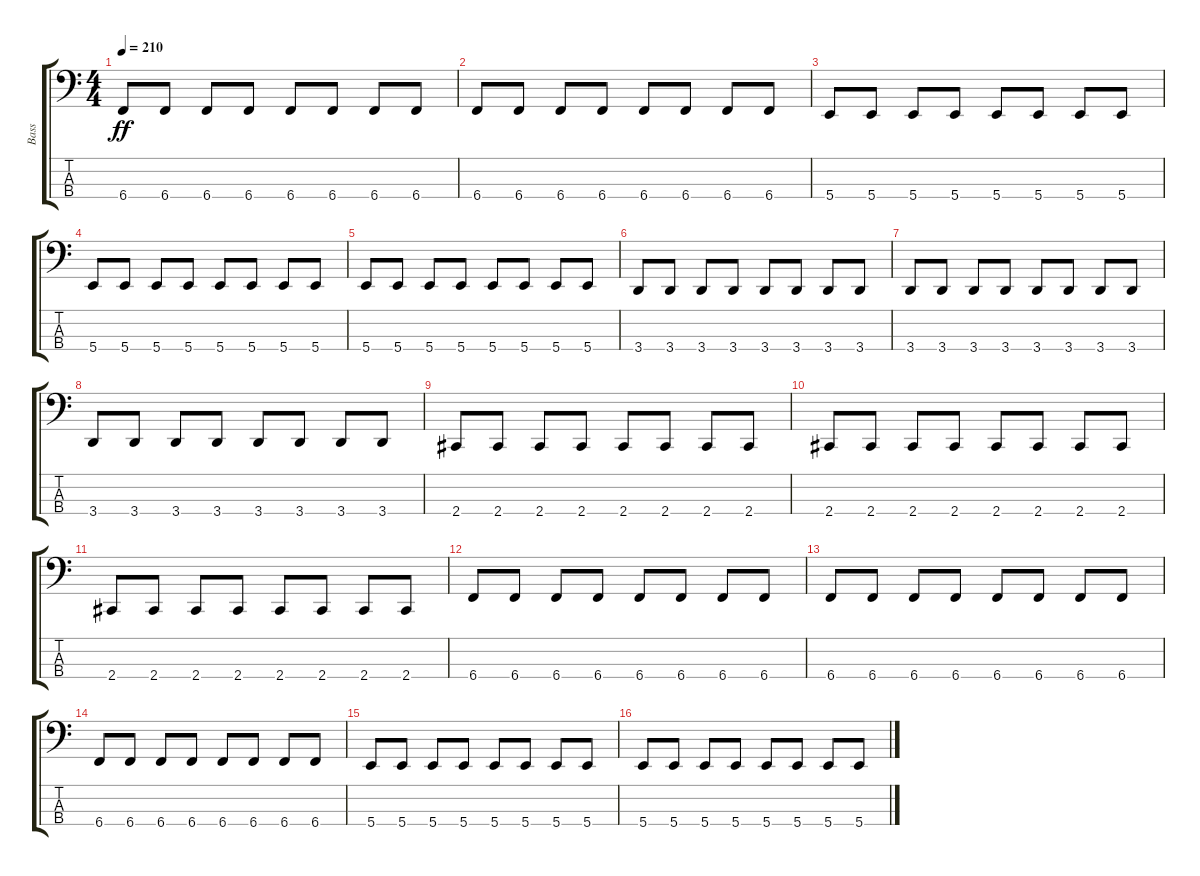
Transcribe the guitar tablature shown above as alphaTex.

\track ("Bass" "Bass") {instrument electricbassfinger}
\staff {score tabs}
\tuning (D2 A1 E1 B0) {hide}
\ts (4 4)
\tempo 210
\clef f4
\ks c
6.4.8{dy ff} 6.4.8 6.4.8 6.4.8 6.4.8 6.4.8 6.4.8 6.4.8 |
6.4.8 6.4.8 6.4.8 6.4.8 6.4.8 6.4.8 6.4.8 6.4.8 |
5.4.8 5.4.8 5.4.8 5.4.8 5.4.8 5.4.8 5.4.8 5.4.8 |
5.4.8 5.4.8 5.4.8 5.4.8 5.4.8 5.4.8 5.4.8 5.4.8 |
5.4.8 5.4.8 5.4.8 5.4.8 5.4.8 5.4.8 5.4.8 5.4.8 |
3.4.8 3.4.8 3.4.8 3.4.8 3.4.8 3.4.8 3.4.8 3.4.8 |
3.4.8 3.4.8 3.4.8 3.4.8 3.4.8 3.4.8 3.4.8 3.4.8 |
3.4.8 3.4.8 3.4.8 3.4.8 3.4.8 3.4.8 3.4.8 3.4.8 |
2.4.8 2.4.8 2.4.8 2.4.8 2.4.8 2.4.8 2.4.8 2.4.8 |
2.4.8 2.4.8 2.4.8 2.4.8 2.4.8 2.4.8 2.4.8 2.4.8 |
2.4.8 2.4.8 2.4.8 2.4.8 2.4.8 2.4.8 2.4.8 2.4.8 |
6.4.8 6.4.8 6.4.8 6.4.8 6.4.8 6.4.8 6.4.8 6.4.8 |
6.4.8 6.4.8 6.4.8 6.4.8 6.4.8 6.4.8 6.4.8 6.4.8 |
6.4.8 6.4.8 6.4.8 6.4.8 6.4.8 6.4.8 6.4.8 6.4.8 |
5.4.8 5.4.8 5.4.8 5.4.8 5.4.8 5.4.8 5.4.8 5.4.8 |
5.4.8 5.4.8 5.4.8 5.4.8 5.4.8 5.4.8 5.4.8 5.4.8
